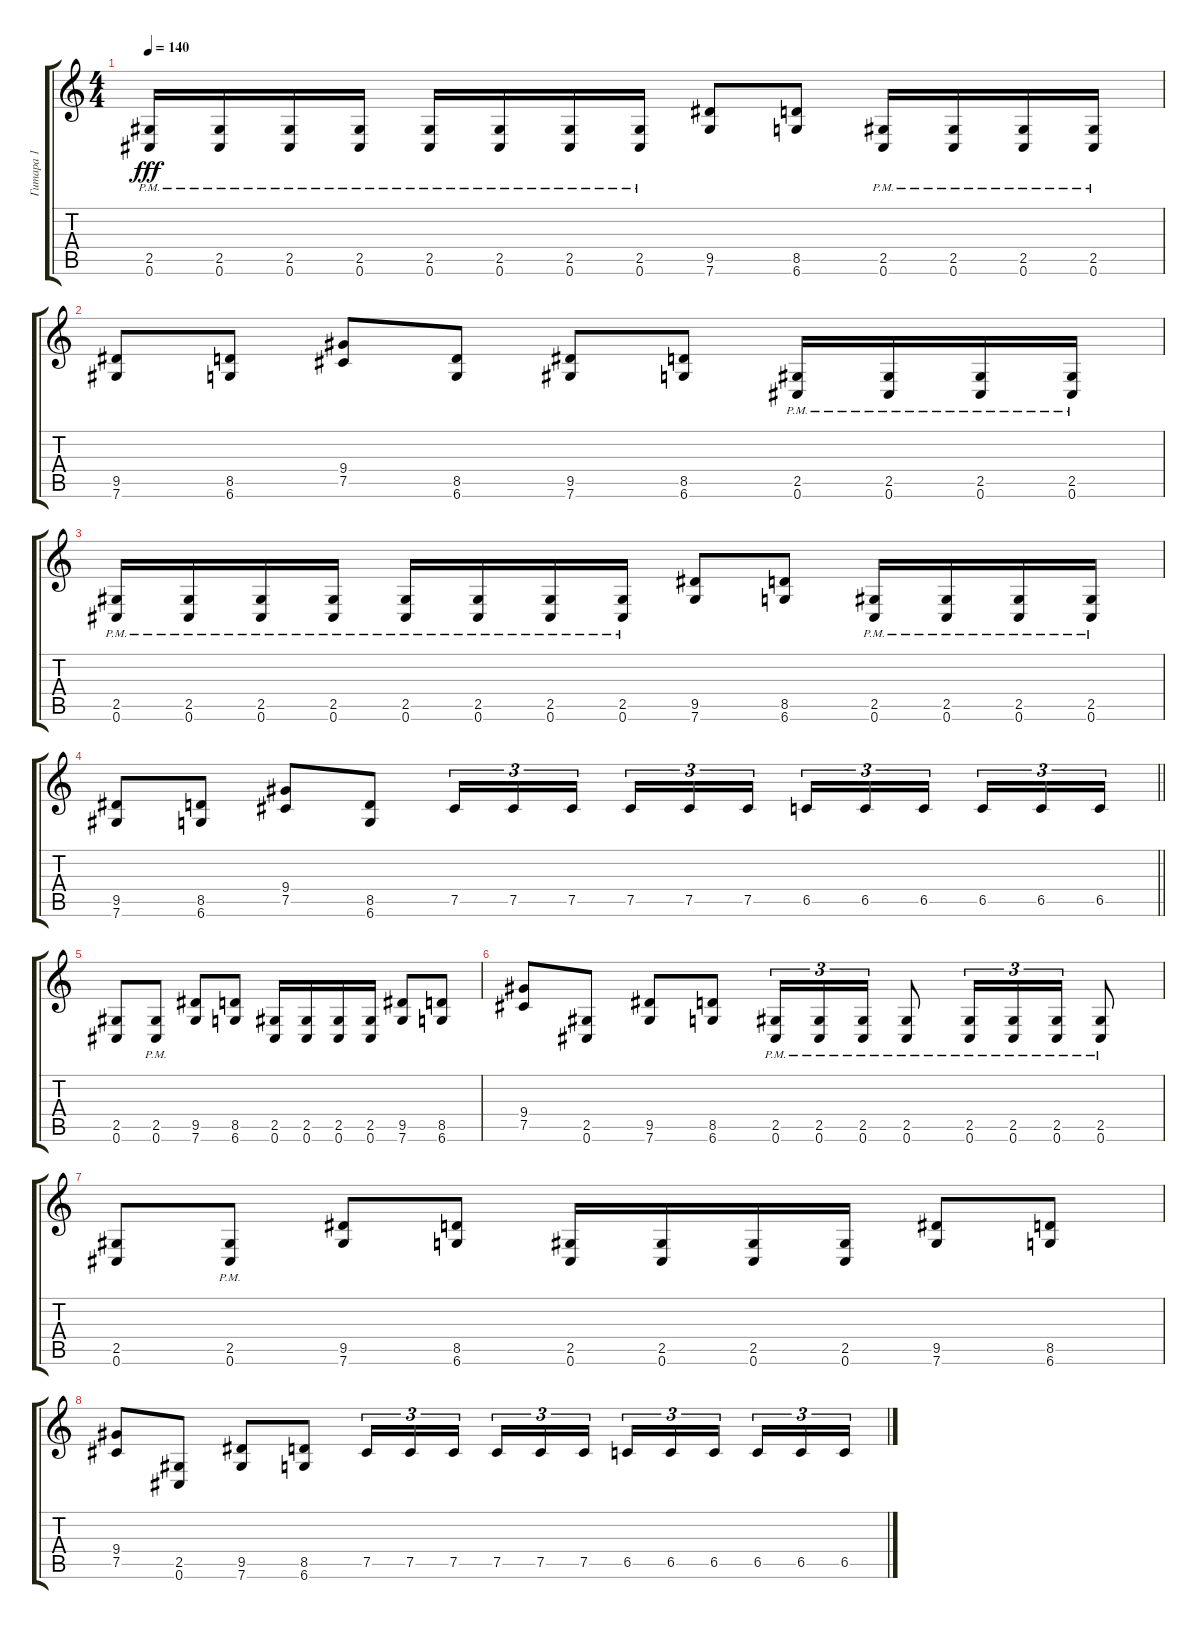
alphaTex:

\track ("Гитара 1" "Гитара 1") {instrument distortionguitar}
\staff {score tabs}
\tuning (Db4 Ab3 E3 B2 Gb2 Db2) {hide}
\ts (4 4)
\tempo 140
\clef g2
\ks c
(2.5{pm} 0.6{pm}).16{dy fff} (2.5{pm} 0.6{pm}).16 (2.5{pm} 0.6{pm}).16 (2.5{pm} 0.6{pm}).16 (2.5{pm} 0.6{pm}).16 (2.5{pm} 0.6{pm}).16 (2.5{pm} 0.6{pm}).16 (2.5{pm} 0.6{pm}).16 (9.5 7.6).8 (8.5 6.6).8 (2.5{pm} 0.6{pm}).16 (2.5{pm} 0.6{pm}).16 (2.5{pm} 0.6{pm}).16 (2.5{pm} 0.6{pm}).16 |
(9.5 7.6).8 (8.5 6.6).8 (9.4 7.5).8 (8.5 6.6).8 (9.5 7.6).8 (8.5 6.6).8 (2.5{pm} 0.6{pm}).16 (2.5{pm} 0.6{pm}).16 (2.5{pm} 0.6{pm}).16 (2.5{pm} 0.6{pm}).16 |
(2.5{pm} 0.6{pm}).16 (2.5{pm} 0.6{pm}).16 (2.5{pm} 0.6{pm}).16 (2.5{pm} 0.6{pm}).16 (2.5{pm} 0.6{pm}).16 (2.5{pm} 0.6{pm}).16 (2.5{pm} 0.6{pm}).16 (2.5{pm} 0.6{pm}).16 (9.5 7.6).8 (8.5 6.6).8 (2.5{pm} 0.6{pm}).16 (2.5{pm} 0.6{pm}).16 (2.5{pm} 0.6{pm}).16 (2.5{pm} 0.6{pm}).16 |
\barLineRight lightlight
(9.5 7.6).8 (8.5 6.6).8 (9.4 7.5).8 (8.5 6.6).8 7.5.16{tu (3 2)} 7.5.16{tu (3 2)} 7.5.16{tu (3 2) beam splitsecondary} 7.5.16{tu (3 2)} 7.5.16{tu (3 2)} 7.5.16{tu (3 2)} 6.5.16{tu (3 2)} 6.5.16{tu (3 2)} 6.5.16{tu (3 2) beam splitsecondary} 6.5.16{tu (3 2)} 6.5.16{tu (3 2)} 6.5.16{tu (3 2)} |
\section ("" "")
(2.5 0.6).8 (2.5{pm} 0.6{pm}).8 (9.5 7.6).8 (8.5 6.6).8 (2.5 0.6).16 (2.5 0.6).16 (2.5 0.6).16 (2.5 0.6).16 (9.5 7.6).8 (8.5 6.6).8 |
(9.4 7.5).8 (2.5 0.6).8 (9.5 7.6).8 (8.5 6.6).8 (2.5{pm} 0.6{pm}).16{tu (3 2)} (2.5{pm} 0.6{pm}).16{tu (3 2)} (2.5{pm} 0.6{pm}).16{tu (3 2)} (2.5{pm} 0.6{pm}).8 (2.5{pm} 0.6{pm}).16{tu (3 2)} (2.5{pm} 0.6{pm}).16{tu (3 2)} (2.5{pm} 0.6{pm}).16{tu (3 2)} (2.5{pm} 0.6{pm}).8 |
(2.5 0.6).8 (2.5{pm} 0.6{pm}).8 (9.5 7.6).8 (8.5 6.6).8 (2.5 0.6).16 (2.5 0.6).16 (2.5 0.6).16 (2.5 0.6).16 (9.5 7.6).8 (8.5 6.6).8 |
(9.4 7.5).8 (2.5 0.6).8 (9.5 7.6).8 (8.5 6.6).8 7.5.16{tu (3 2)} 7.5.16{tu (3 2)} 7.5.16{tu (3 2) beam splitsecondary} 7.5.16{tu (3 2)} 7.5.16{tu (3 2)} 7.5.16{tu (3 2)} 6.5.16{tu (3 2)} 6.5.16{tu (3 2)} 6.5.16{tu (3 2) beam splitsecondary} 6.5.16{tu (3 2)} 6.5.16{tu (3 2)} 6.5.16{tu (3 2)}
